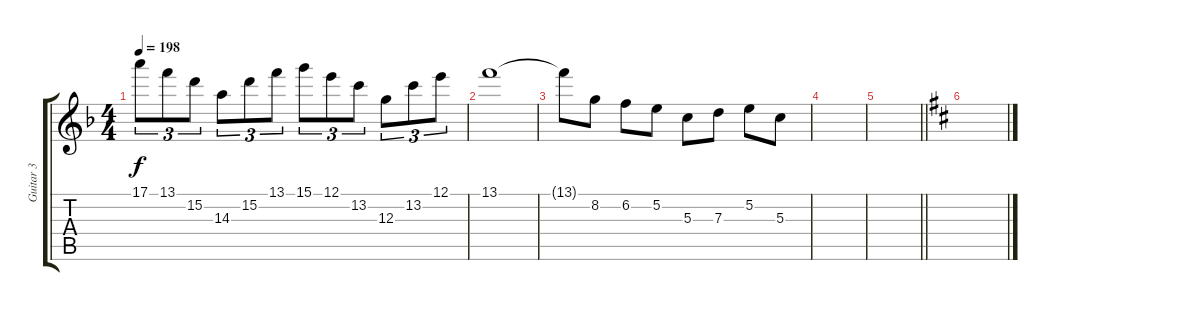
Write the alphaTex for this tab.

\track ("Guitar 3" "Guitar 3") {instrument distortionguitar}
\staff {score tabs}
\tuning (E4 B3 G3 D3 A2 E2) {hide}
\ts (4 4)
\tempo 198
\clef g2
\ks dminor
17.1.8{tu (3 2) dy f} 13.1.8{tu (3 2)} 15.2.8{tu (3 2)} 14.3.8{tu (3 2)} 15.2.8{tu (3 2)} 13.1.8{tu (3 2)} 15.1.8{tu (3 2)} 12.1.8{tu (3 2)} 13.2.8{tu (3 2)} 12.3.8{tu (3 2)} 13.2.8{tu (3 2)} 12.1.8{tu (3 2)} |
13.1.1 |
13.1{t}.8 8.2.8 6.2.8 5.2.8 5.3.8 7.3.8 5.2.8 5.3.8 |
|
\barLineRight lightlight
|
\ks bminor
